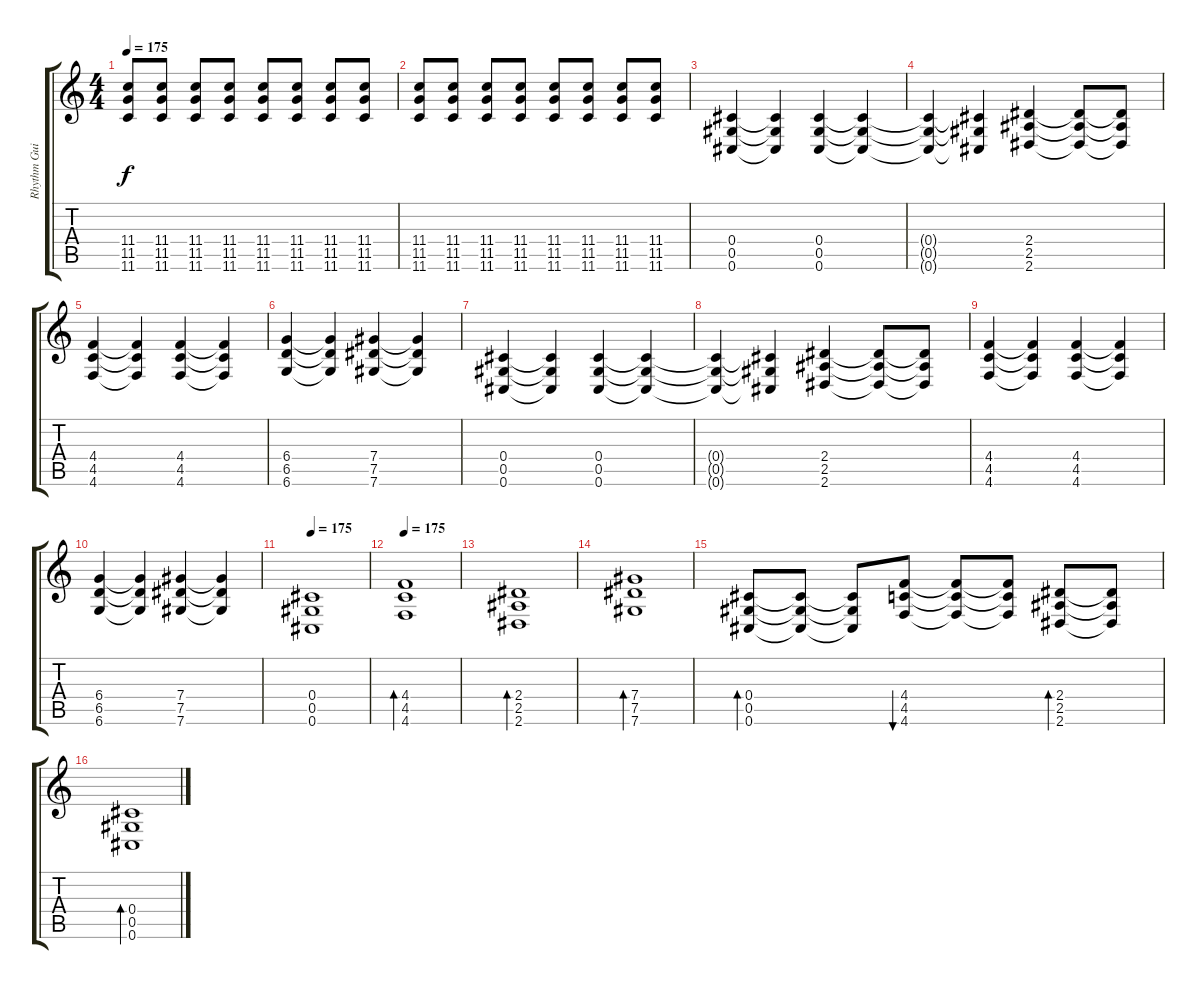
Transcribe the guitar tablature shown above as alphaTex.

\track ("Rhythm Guitar" "Rhythm Gui") {instrument overdrivenguitar}
\staff {score tabs}
\tuning (Eb4 Bb3 Gb3 Db3 Ab2 Db2) {hide}
\ts (4 4)
\tempo 175
\clef g2
\ks c
(11.4 11.5 11.6).8{dy f} (11.4 11.5 11.6).8 (11.4 11.5 11.6).8 (11.4 11.5 11.6).8 (11.4 11.5 11.6).8 (11.4 11.5 11.6).8 (11.4 11.5 11.6).8 (11.4 11.5 11.6).8 |
(11.4 11.5 11.6).8 (11.4 11.5 11.6).8 (11.4 11.5 11.6).8 (11.4 11.5 11.6).8 (11.4 11.5 11.6).8 (11.4 11.5 11.6).8 (11.4 11.5 11.6).8 (11.4 11.5 11.6).8 |
(0.4 0.5 0.6).4 (0.4{t} 0.5{t} 0.6{t}).4 (0.4 0.5 0.6).4 (0.4{t} 0.5{t} 0.6{t}).4 |
(0.4{t} 0.5{t} 0.6{t}).4 (0.4{t} 0.5{t} 0.6{t}).4 (2.4 2.5 2.6).4 (2.4{t} 2.5{t} 2.6{t}).8 (2.4{t} 2.5{t} 2.6{t}).8 |
(4.4 4.5 4.6).4 (4.4{t} 4.5{t} 4.6{t}).4 (4.4 4.5 4.6).4 (4.4{t} 4.5{t} 4.6{t}).4 |
(6.4 6.5 6.6).4 (6.4{t} 6.5{t} 6.6{t}).4 (7.4 7.5 7.6).4 (7.4{t} 7.5{t} 7.6{t}).4 |
(0.4 0.5 0.6).4 (0.4{t} 0.5{t} 0.6{t}).4 (0.4 0.5 0.6).4 (0.4{t} 0.5{t} 0.6{t}).4 |
(0.4{t} 0.5{t} 0.6{t}).4 (0.4{t} 0.5{t} 0.6{t}).4 (2.4 2.5 2.6).4 (2.4{t} 2.5{t} 2.6{t}).8 (2.4{t} 2.5{t} 2.6{t}).8 |
(4.4 4.5 4.6).4 (4.4{t} 4.5{t} 4.6{t}).4 (4.4 4.5 4.6).4 (4.4{t} 4.5{t} 4.6{t}).4 |
(6.4 6.5 6.6).4 (6.4{t} 6.5{t} 6.6{t}).4 (7.4 7.5 7.6).4 (7.4{t} 7.5{t} 7.6{t}).4 |
\tempo 175
(0.4 0.5 0.6).1 |
\tempo 175
(4.4 4.5 4.6).1{bd 480 instrument electricguitarjazz} |
(2.4 2.5 2.6).1{bd 480} |
(7.4 7.5 7.6).1{bd 480} |
(0.4 0.5 0.6).8{bd 480} (0.4{t} 0.5{t} 0.6{t}).8 (0.4{t} 0.5{t} 0.6{t}).8 (4.4 4.5 4.6).8{bu 480} (4.4{t} 4.5{t} 4.6{t}).8 (4.4{t} 4.5{t} 4.6{t}).8 (2.4 2.5 2.6).8{bd 480} (2.4{t} 2.5{t} 2.6{t}).8 |
(0.4 0.5 0.6).1{bd 480}
